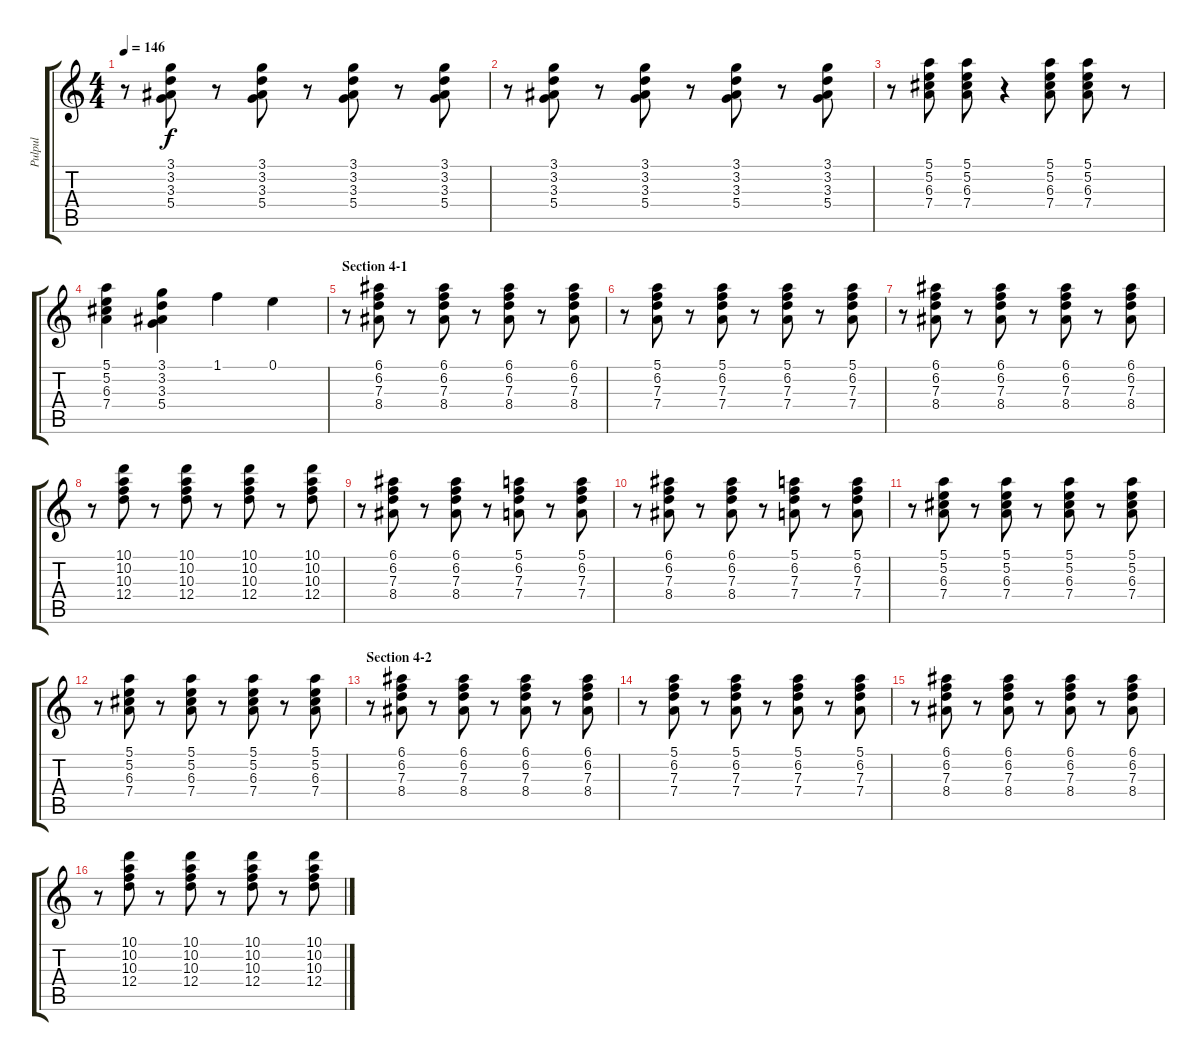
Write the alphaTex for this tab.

\track ("Pulpul" "Pulpul") {instrument electricguitarclean}
\staff {score tabs}
\tuning (E4 B3 G3 D3 A2 E2) {hide}
\ts (4 4)
\tempo 146
\clef g2
\ks c
r.8{dy f} (3.1 3.2 3.3 5.4).8 r.8 (3.1 3.2 3.3 5.4).8 r.8 (3.1 3.2 3.3 5.4).8 r.8 (3.1 3.2 3.3 5.4).8 |
r.8 (3.1 3.2 3.3 5.4).8 r.8 (3.1 3.2 3.3 5.4).8 r.8 (3.1 3.2 3.3 5.4).8 r.8 (3.1 3.2 3.3 5.4).8 |
r.8 (5.1 5.2 6.3 7.4).8 (5.1 5.2 6.3 7.4).8 r.4 (5.1 5.2 6.3 7.4).8 (5.1 5.2 6.3 7.4).8 r.8 |
(5.1 5.2 6.3 7.4).4 (3.1 3.2 3.3 5.4).4 1.1.4 0.1.4 |
\section ("" "Section 4-1")
r.8 (6.1 6.2 7.3 8.4).8 r.8 (6.1 6.2 7.3 8.4).8 r.8 (6.1 6.2 7.3 8.4).8 r.8 (6.1 6.2 7.3 8.4).8 |
r.8 (5.1 6.2 7.3 7.4).8 r.8 (5.1 6.2 7.3 7.4).8 r.8 (5.1 6.2 7.3 7.4).8 r.8 (5.1 6.2 7.3 7.4).8 |
r.8 (6.1 6.2 7.3 8.4).8 r.8 (6.1 6.2 7.3 8.4).8 r.8 (6.1 6.2 7.3 8.4).8 r.8 (6.1 6.2 7.3 8.4).8 |
r.8 (10.1 10.2 10.3 12.4).8 r.8 (10.1 10.2 10.3 12.4).8 r.8 (10.1 10.2 10.3 12.4).8 r.8 (10.1 10.2 10.3 12.4).8 |
r.8 (6.1 6.2 7.3 8.4).8 r.8 (6.1 6.2 7.3 8.4).8 r.8 (5.1 6.2 7.3 7.4).8 r.8 (5.1 6.2 7.3 7.4).8 |
r.8 (6.1 6.2 7.3 8.4).8 r.8 (6.1 6.2 7.3 8.4).8 r.8 (5.1 6.2 7.3 7.4).8 r.8 (5.1 6.2 7.3 7.4).8 |
r.8 (5.1 5.2 6.3 7.4).8 r.8 (5.1 5.2 6.3 7.4).8 r.8 (5.1 5.2 6.3 7.4).8 r.8 (5.1 5.2 6.3 7.4).8 |
r.8 (5.1 5.2 6.3 7.4).8 r.8 (5.1 5.2 6.3 7.4).8 r.8 (5.1 5.2 6.3 7.4).8 r.8 (5.1 5.2 6.3 7.4).8 |
\section ("" "Section 4-2")
r.8 (6.1 6.2 7.3 8.4).8 r.8 (6.1 6.2 7.3 8.4).8 r.8 (6.1 6.2 7.3 8.4).8 r.8 (6.1 6.2 7.3 8.4).8 |
r.8 (5.1 6.2 7.3 7.4).8 r.8 (5.1 6.2 7.3 7.4).8 r.8 (5.1 6.2 7.3 7.4).8 r.8 (5.1 6.2 7.3 7.4).8 |
r.8 (6.1 6.2 7.3 8.4).8 r.8 (6.1 6.2 7.3 8.4).8 r.8 (6.1 6.2 7.3 8.4).8 r.8 (6.1 6.2 7.3 8.4).8 |
r.8 (10.1 10.2 10.3 12.4).8 r.8 (10.1 10.2 10.3 12.4).8 r.8 (10.1 10.2 10.3 12.4).8 r.8 (10.1 10.2 10.3 12.4).8
